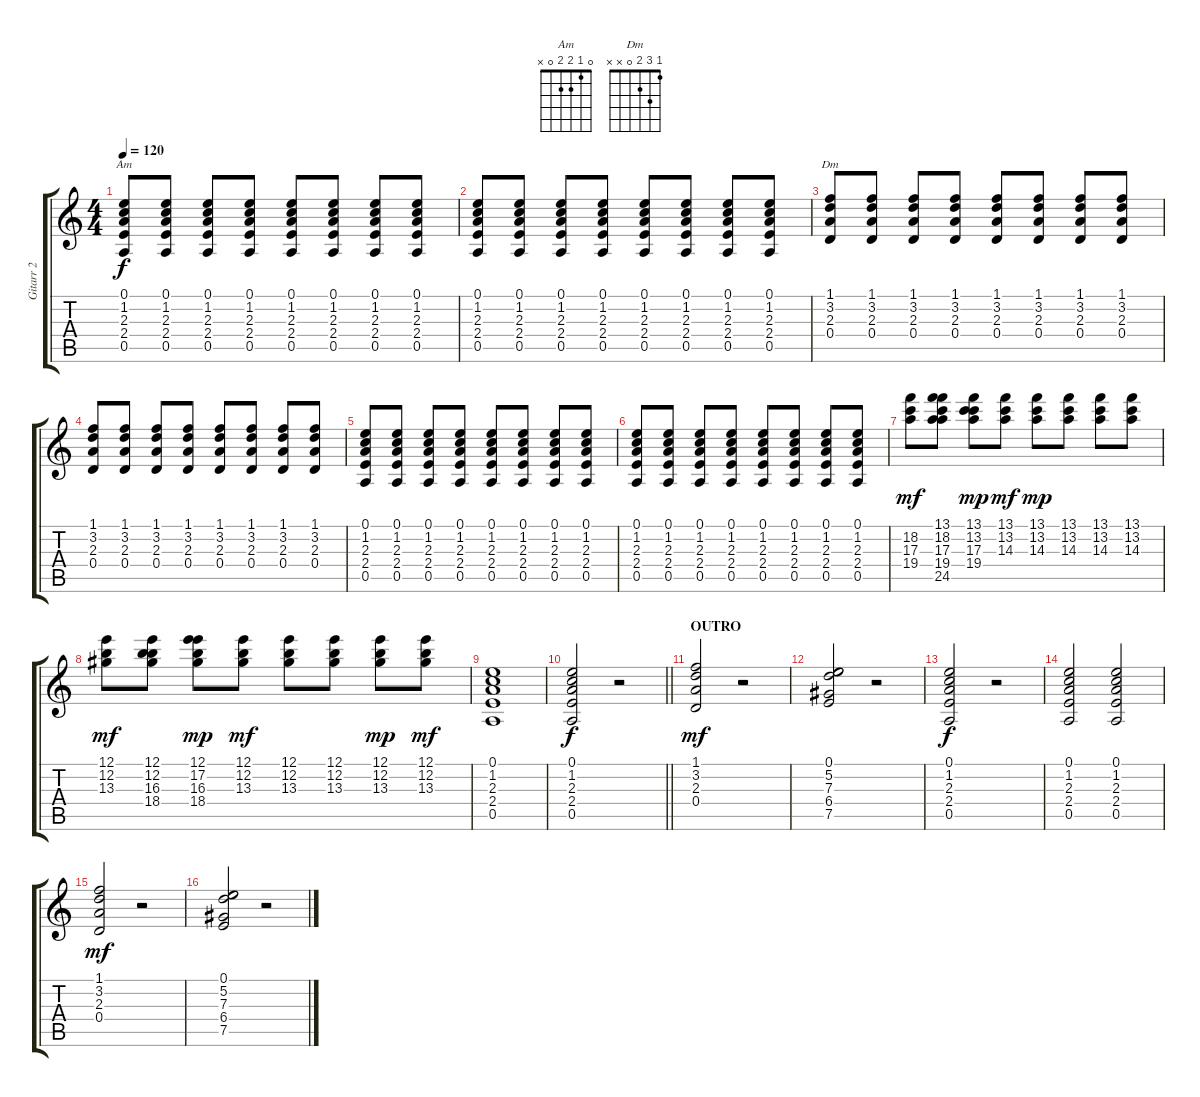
\track ("Gitarr 2" "Gitarr 2") {instrument acousticguitarsteel}
\staff {score tabs}
\tuning (E4 B3 G3 D3 A2 E2) {hide}
\chord ("Am" 0 1 2 2 0 x)
\chord ("Dm" 1 3 2 0 x x)
\ts (4 4)
\tempo 120
\clef g2
\ks aminor
(0.1 1.2 2.3 2.4 0.5).8{ch "Am" dy f} (0.1 1.2 2.3 2.4 0.5).8 (0.1 1.2 2.3 2.4 0.5).8 (0.1 1.2 2.3 2.4 0.5).8 (0.1 1.2 2.3 2.4 0.5).8 (0.1 1.2 2.3 2.4 0.5).8 (0.1 1.2 2.3 2.4 0.5).8 (0.1 1.2 2.3 2.4 0.5).8 |
(0.1 1.2 2.3 2.4 0.5).8 (0.1 1.2 2.3 2.4 0.5).8 (0.1 1.2 2.3 2.4 0.5).8 (0.1 1.2 2.3 2.4 0.5).8 (0.1 1.2 2.3 2.4 0.5).8 (0.1 1.2 2.3 2.4 0.5).8 (0.1 1.2 2.3 2.4 0.5).8 (0.1 1.2 2.3 2.4 0.5).8 |
(1.1 3.2 2.3 0.4).8{ch "Dm"} (1.1 3.2 2.3 0.4).8 (1.1 3.2 2.3 0.4).8 (1.1 3.2 2.3 0.4).8 (1.1 3.2 2.3 0.4).8 (1.1 3.2 2.3 0.4).8 (1.1 3.2 2.3 0.4).8 (1.1 3.2 2.3 0.4).8 |
(1.1 3.2 2.3 0.4).8 (1.1 3.2 2.3 0.4).8 (1.1 3.2 2.3 0.4).8 (1.1 3.2 2.3 0.4).8 (1.1 3.2 2.3 0.4).8 (1.1 3.2 2.3 0.4).8 (1.1 3.2 2.3 0.4).8 (1.1 3.2 2.3 0.4).8 |
(0.1 1.2 2.3 2.4 0.5).8 (0.1 1.2 2.3 2.4 0.5).8 (0.1 1.2 2.3 2.4 0.5).8 (0.1 1.2 2.3 2.4 0.5).8 (0.1 1.2 2.3 2.4 0.5).8 (0.1 1.2 2.3 2.4 0.5).8 (0.1 1.2 2.3 2.4 0.5).8 (0.1 1.2 2.3 2.4 0.5).8 |
(0.1 1.2 2.3 2.4 0.5).8 (0.1 1.2 2.3 2.4 0.5).8 (0.1 1.2 2.3 2.4 0.5).8 (0.1 1.2 2.3 2.4 0.5).8 (0.1 1.2 2.3 2.4 0.5).8 (0.1 1.2 2.3 2.4 0.5).8 (0.1 1.2 2.3 2.4 0.5).8 (0.1 1.2 2.3 2.4 0.5).8 |
(18.2 17.3 19.4).8{dy mf} (13.1 18.2 17.3 19.4 24.5).8 (13.1 13.2 17.3 19.4).8{dy mp} (13.1 13.2 14.3).8{dy mf} (13.1 13.2 14.3).8{dy mp} (13.1 13.2 14.3).8 (13.1 13.2 14.3).8 (13.1 13.2 14.3).8 |
(12.1 12.2 13.3).8{dy mf} (12.1 12.2 16.3 18.4).8 (12.1 17.2 16.3 18.4).8{dy mp} (12.1 12.2 13.3).8{dy mf} (12.1 12.2 13.3).8 (12.1 12.2 13.3).8 (12.1 12.2 13.3).8{dy mp} (12.1 12.2 13.3).8{dy mf} |
(0.1 1.2 2.3 2.4 0.5).1 |
\barLineRight lightlight
(0.1 1.2 2.3 2.4 0.5).2{dy f} r.2 |
\section ("" "OUTRO")
(1.1 3.2 2.3 0.4).2{dy mf} r.2 |
(0.1 5.2 7.3 6.4 7.5).2 r.2 |
(0.1 1.2 2.3 2.4 0.5).2{dy f} r.2 |
(0.1 1.2 2.3 2.4 0.5).2 (0.1 1.2 2.3 2.4 0.5).2 |
(1.1 3.2 2.3 0.4).2{dy mf} r.2 |
(0.1 5.2 7.3 6.4 7.5).2 r.2
